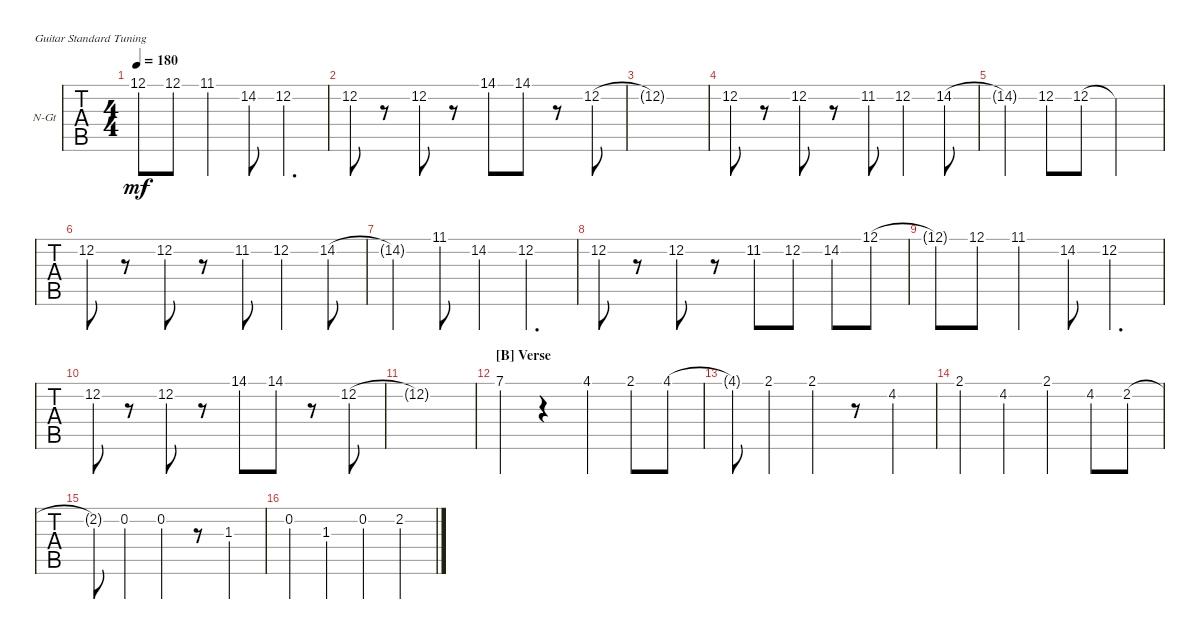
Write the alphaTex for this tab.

\defaultSystemsLayout 4
\bracketExtendMode groupsimilarinstruments
\firstSystemTrackNameOrientation horizontal
\otherSystemsTrackNameOrientation horizontal
\track ("Vocals" "N-Gt") {instrument acousticguitarnylon}
\staff {tabs}
\tuning (E4 B3 G3 D3 A2 E2)
\ts (4 4)
\tempo 180
\clef g2
\ks c
12.1{t}.8{dy mf} 12.1.8 11.1.4 14.2.8 12.2.4{d} |
12.2.8 r.8 12.2.8 r.8 14.1.8 14.1.8 r.8 12.2.8 |
12.2{t}.1 |
12.2.8 r.8 12.2.8 r.8 11.2.8 12.2.4 14.2.8 |
14.2{t}.4 12.2.8 12.2.8 12.2{t}.2 |
12.2.8 r.8 12.2.8 r.8 11.2.8 12.2.4 14.2.8 |
14.2{t}.4 11.1.8 14.2.4 12.2.4{d} |
12.2.8 r.8 12.2.8 r.8 11.2.8 12.2.8 14.2.8 12.1.8 |
12.1{t}.8 12.1.8 11.1.4 14.2.8 12.2.4{d} |
12.2.8 r.8 12.2.8 r.8 14.1.8 14.1.8 r.8 12.2.8 |
12.2{t}.1 |
\section ("B" "Verse")
7.1.4 r.4 4.1.4 2.1.8 4.1.8 |
4.1{t}.8 2.1.4 2.1.4 r.8 4.2.4 |
2.1.4 4.2.4 2.1.4 4.2.8 2.2.8 |
2.2{t}.8 0.2.4 0.2.4 r.8 1.3.4 |
0.2.4 1.3.4 0.2.4 2.2.4
